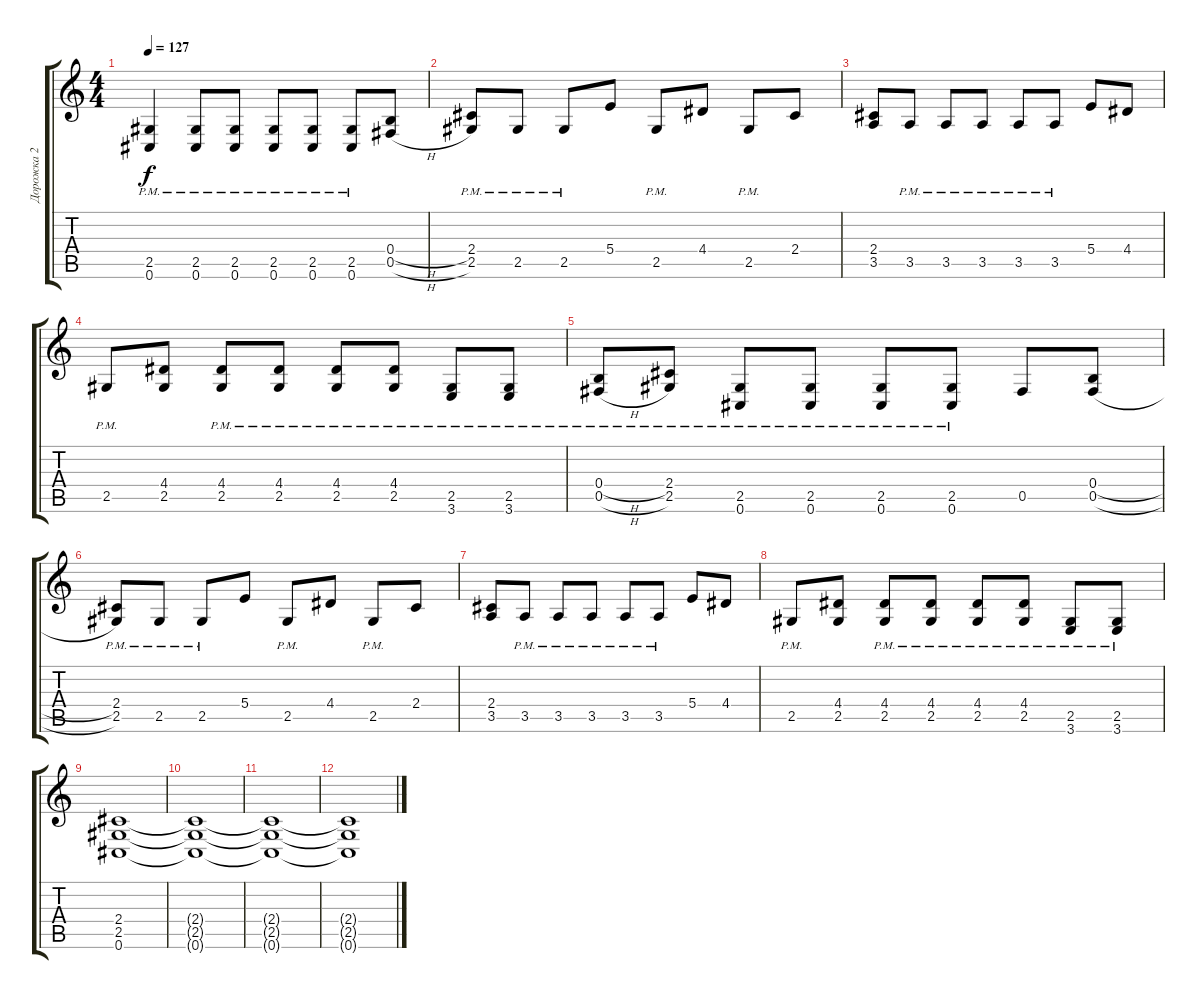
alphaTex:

\track ("Дорожка 2" "Дорожка 2") {instrument distortionguitar}
\staff {score tabs}
\tuning (Db4 Ab3 E3 B2 Gb2 Db2) {hide}
\ts (4 4)
\tempo 127
\clef g2
\ks c
(2.5{pm} 0.6{pm}).4{dy f} (2.5{pm} 0.6{pm}).8 (2.5{pm} 0.6{pm}).8 (2.5{pm} 0.6{pm}).8 (2.5{pm} 0.6{pm}).8 (2.5{pm} 0.6{pm}).8 (0.4{h} 0.5{h}).8 |
(2.4 2.5{pm}).8 2.5{pm}.8 2.5{pm}.8 5.4.8 2.5{pm}.8 4.4.8 2.5{pm}.8 2.4.8 |
(2.4 3.5).8 3.5{pm}.8 3.5{pm}.8 3.5{pm}.8 3.5{pm}.8 3.5{pm}.8 5.4.8 4.4.8 |
2.5{pm}.8 (4.4 2.5).8 (4.4{pm} 2.5{pm}).8 (4.4{pm} 2.5{pm}).8 (4.4{pm} 2.5{pm}).8 (4.4{pm} 2.5{pm}).8 (2.5{pm} 3.6{pm}).8 (2.5{pm} 3.6{pm}).8 |
(0.4{h} 0.5{h pm}).8 (2.4 2.5{pm}).8 (2.5{pm} 0.6{pm}).8 (2.5{pm} 0.6{pm}).8 (2.5{pm} 0.6{pm}).8 (2.5{pm} 0.6{pm}).8 0.5.8 (0.4{h} 0.5{h}).8 |
(2.4 2.5{pm}).8 2.5{pm}.8 2.5{pm}.8 5.4.8 2.5{pm}.8 4.4.8 2.5{pm}.8 2.4.8 |
(2.4 3.5).8 3.5{pm}.8 3.5{pm}.8 3.5{pm}.8 3.5{pm}.8 3.5{pm}.8 5.4.8 4.4.8 |
2.5{pm}.8 (4.4 2.5).8 (4.4{pm} 2.5{pm}).8 (4.4{pm} 2.5{pm}).8 (4.4{pm} 2.5{pm}).8 (4.4{pm} 2.5{pm}).8 (2.5{pm} 3.6{pm}).8 (2.5{pm} 3.6{pm}).8 |
(2.4 2.5 0.6).1 |
(2.4{t} 2.5{t} 0.6{t}).1 |
(2.4{t} 2.5{t} 0.6{t}).1 |
(2.4{t} 2.5{t} 0.6{t}).1
